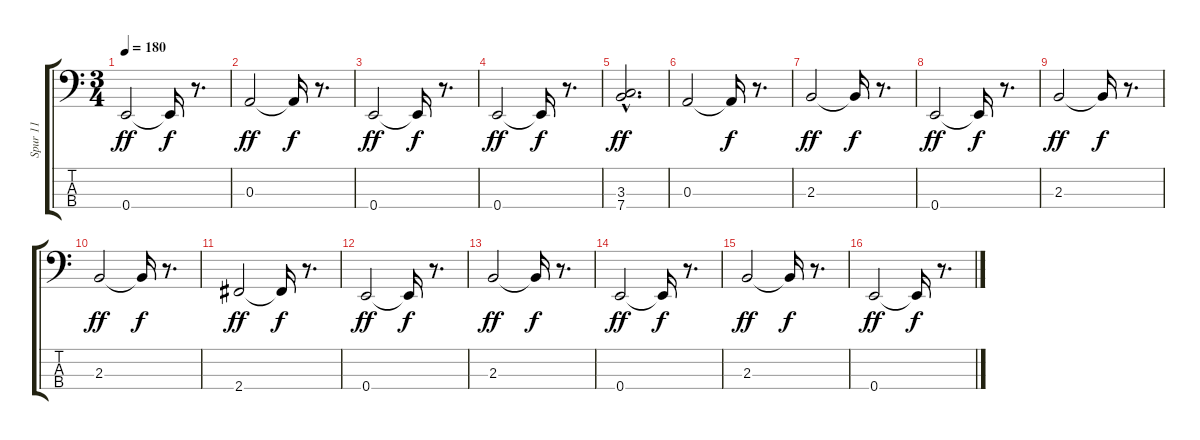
\track ("Spur 11" "Spur 11") {instrument electricbassfinger}
\staff {score tabs}
\tuning (G2 D2 A1 E1) {hide}
\ts (3 4)
\tempo 180
\clef f4
\ks c
0.4.2{dy ff} 0.4{t}.16{dy f} r.8{d} |
0.3.2{dy ff} 0.3{t}.16{dy f} r.8{d} |
0.4.2{dy ff} 0.4{t}.16{dy f} r.8{d} |
0.4.2{dy ff} 0.4{t}.16{dy f} r.8{d} |
(3.3 7.4{hac}).2{d dy ff} |
0.3.2 0.3{t}.16{dy f} r.8{d} |
2.3.2{dy ff} 2.3{t}.16{dy f} r.8{d} |
0.4.2{dy ff} 0.4{t}.16{dy f} r.8{d} |
2.3.2{dy ff} 2.3{t}.16{dy f} r.8{d} |
2.3.2{dy ff} 2.3{t}.16{dy f} r.8{d} |
2.4.2{dy ff} 2.4{t}.16{dy f} r.8{d} |
0.4.2{dy ff} 0.4{t}.16{dy f} r.8{d} |
2.3.2{dy ff} 2.3{t}.16{dy f} r.8{d} |
0.4.2{dy ff} 0.4{t}.16{dy f} r.8{d} |
2.3.2{dy ff} 2.3{t}.16{dy f} r.8{d} |
0.4.2{dy ff} 0.4{t}.16{dy f} r.8{d}
